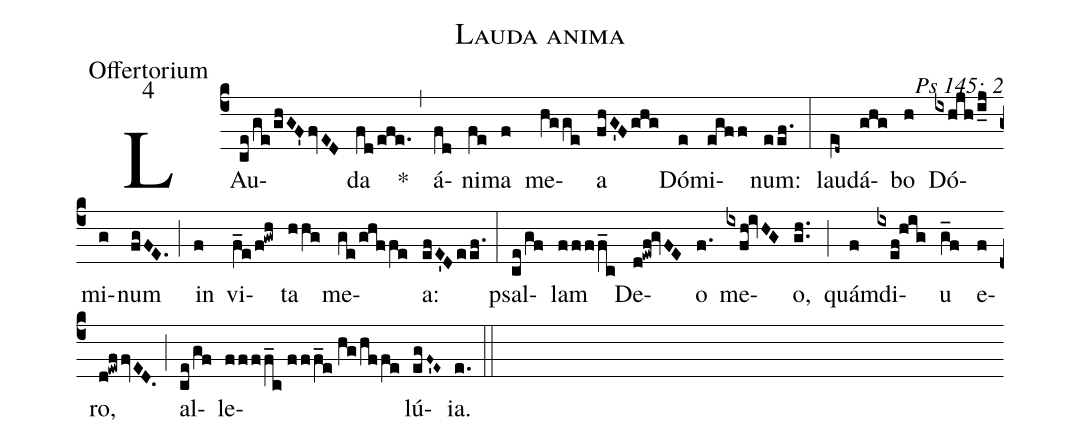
name: Lauda anima;
office-part: Offertorium;
mode: 4;
commentary: Ps 145: 2;
%%
(c4) LAu(ce/ge/ghGF'fvED)da(fd/efe.) *(,) á(fd)ni(fe)ma(f) me(hgge)a(fhG'Fghg) Dó(e)mi(egff)num:(eef.) (:)
lau(e[ll:1]d~)dá(ghg)bo(h) Dó(ixhjh/i_j)mi(g)num(fgFE.) (;) in(f) vi(f_e/f!gwh)ta(hhg) me(ge/ghffe)a:(efE'Deef.) (:)
psal(ce/gf)lam(ffff_c) De(d!ewf!gvFE)o(f.) me(ixfh!ivHG)o,(gh..) (;) quám(f)di(ixef!hig)u(g_f) e(f)ro,(d!ewffvED.) (;) al(ce/gf)le(ffff_c//fff_e//hg/hffe)lú(egF~'E~)ia.(e.) (::)
